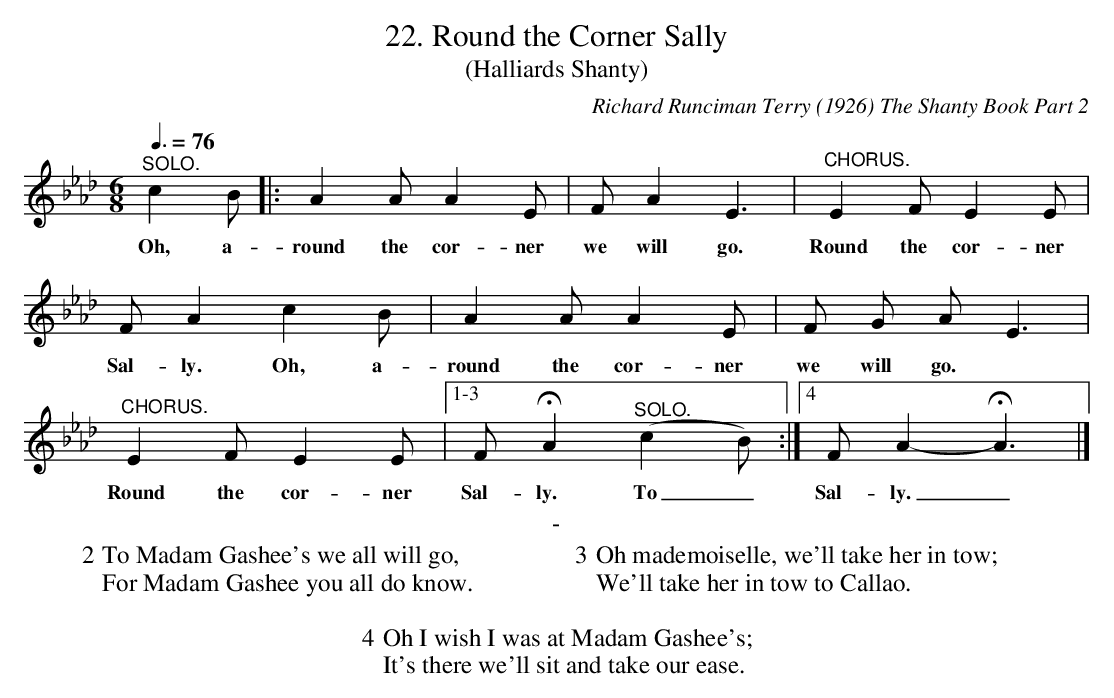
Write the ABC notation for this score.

X:1
T:22. Round the Corner Sally
T:(Halliards Shanty)
C:Richard Runciman Terry (1926) The Shanty Book Part 2
L:1/8
Q:3/8=76
M:6/8
K:Ab
"^SOLO."c2 B |: A2 A A2 E | F A2 E3 |
w: Oh, a- | round the cor-ner | we will go. |
"^CHORUS." E2 F E2 E | F A2 c2 B | A2 A A2 E |
w: Round the cor-ner | Sal-ly. Oh, a- | round the cor-ner |
F G A E3 | "^CHORUS." E2 F E2 E |1-3 F !fermata! A2 "^SOLO." (c2 B) :|4 F A2- !fermata! A3 |]
w: we will go. | Round the cor-ner | Sal-ly. To_ | Sal-ly._ !
T: -
W: 2 To Madam Gashee's we all will go,
W: For Madam Gashee you all do know.
W:
W: 3 Oh mademoiselle, we'll take her in tow;
W: We'll take her in tow to Callao.
W:
W: 4 Oh I wish I was at Madam Gashee's;
W: It's there we'll sit and take our ease.
